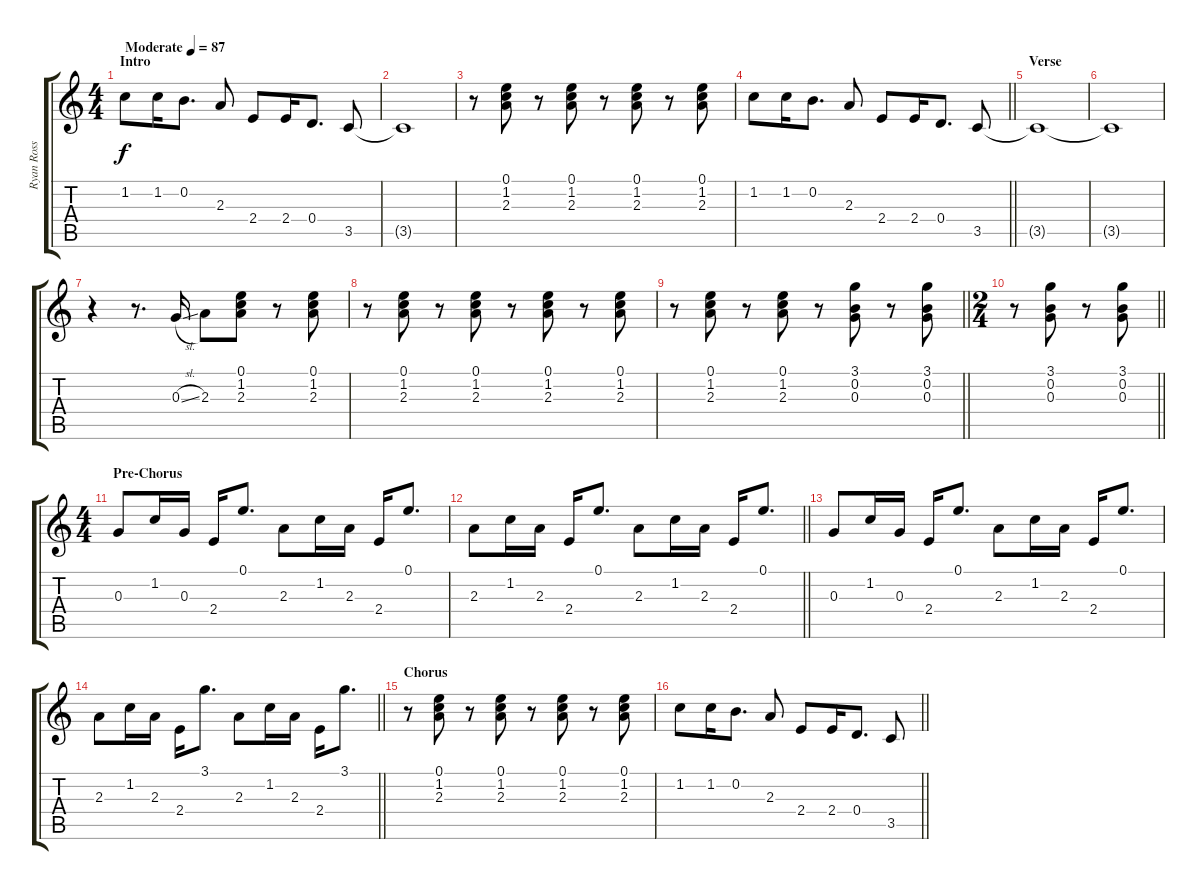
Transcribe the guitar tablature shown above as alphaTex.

\track ("Ryan Ross" "Ryan Ross") {instrument electricguitarclean}
\staff {score tabs}
\tuning (E4 B3 G3 D3 A2 E2) {hide}
\ts (4 4)
\section ("" "Intro")
\tempo (87 "Moderate")
\clef g2
\ks c
1.2.8{dy f instrument electricguitarclean} 1.2.16 0.2.8{d} 2.3.8 2.4.8 2.4.16 0.4.8{d} 3.5.8 |
3.5{t}.1 |
r.8 (0.1 1.2 2.3).8 r.8 (0.1 1.2 2.3).8 r.8 (0.1 1.2 2.3).8 r.8 (0.1 1.2 2.3).8 |
\barLineRight lightlight
1.2.8 1.2.16 0.2.8{d} 2.3.8 2.4.8 2.4.16 0.4.8{d} 3.5.8 |
\section ("" "Verse")
3.5{t}.1 |
3.5{t}.1 |
r.4 r.8{d} 0.3{sl}.16 2.3.8 (0.1 1.2 2.3).8 r.8 (0.1 1.2 2.3).8 |
r.8 (0.1 1.2 2.3).8 r.8 (0.1 1.2 2.3).8 r.8 (0.1 1.2 2.3).8 r.8 (0.1 1.2 2.3).8 |
\barLineRight lightlight
r.8 (0.1 1.2 2.3).8 r.8 (0.1 1.2 2.3).8 r.8 (3.1 0.2 0.3).8 r.8 (3.1 0.2 0.3).8 |
\ts (2 4)
\barLineRight lightlight
r.8 (3.1 0.2 0.3).8 r.8 (3.1 0.2 0.3).8 |
\ts (4 4)
\section ("" "Pre-Chorus")
0.3.8 1.2.16 0.3.16 2.4.16 0.1.8{d} 2.3.8 1.2.16 2.3.16 2.4.16 0.1.8{d} |
\barLineRight lightlight
2.3.8 1.2.16 2.3.16 2.4.16 0.1.8{d} 2.3.8 1.2.16 2.3.16 2.4.16 0.1.8{d} |
0.3.8 1.2.16 0.3.16 2.4.16 0.1.8{d} 2.3.8 1.2.16 2.3.16 2.4.16 0.1.8{d} |
\barLineRight lightlight
2.3.8 1.2.16 2.3.16 2.4.16 3.1.8{d} 2.3.8 1.2.16 2.3.16 2.4.16 3.1.8{d} |
\section ("" "Chorus")
r.8 (0.1 1.2 2.3).8 r.8 (0.1 1.2 2.3).8 r.8 (0.1 1.2 2.3).8 r.8 (0.1 1.2 2.3).8 |
\barLineRight lightlight
1.2.8 1.2.16 0.2.8{d} 2.3.8 2.4.8 2.4.16 0.4.8{d} 3.5.8
